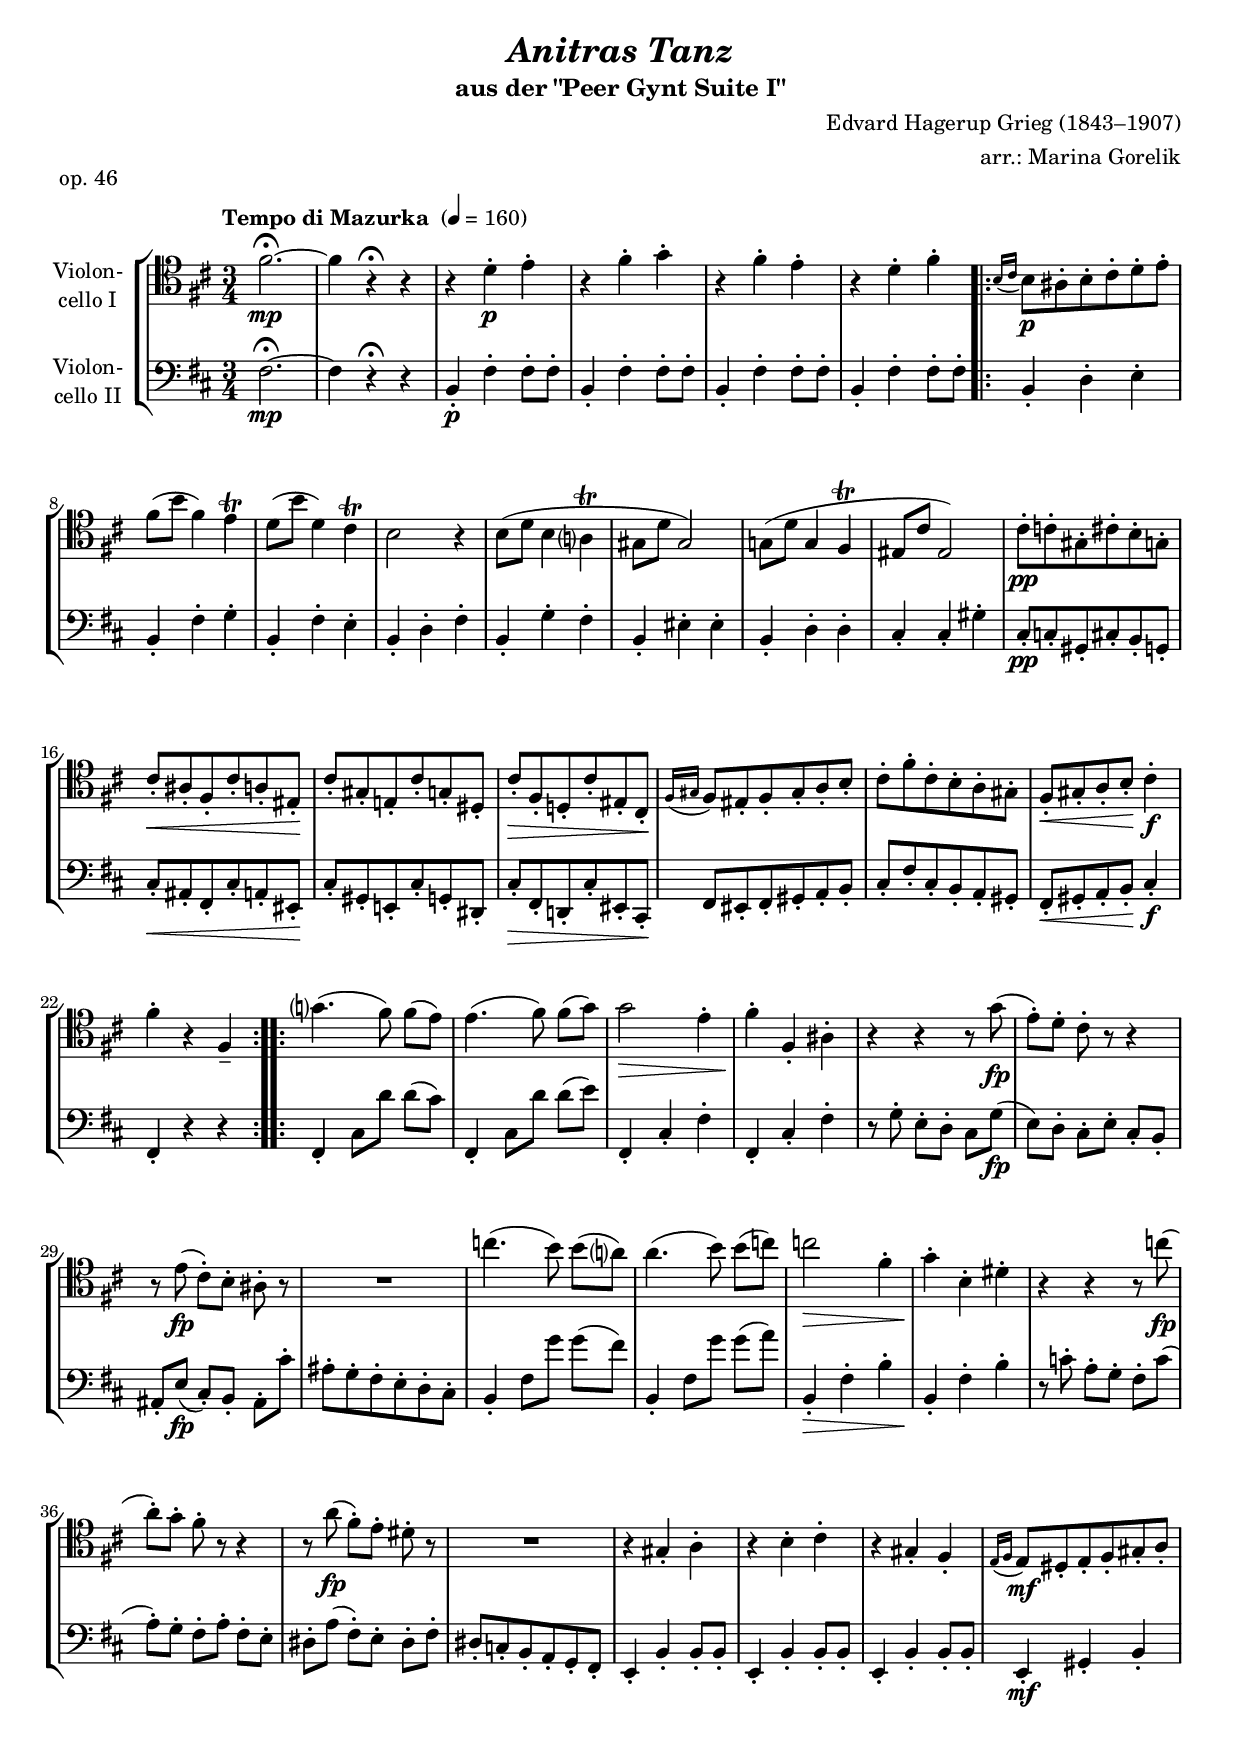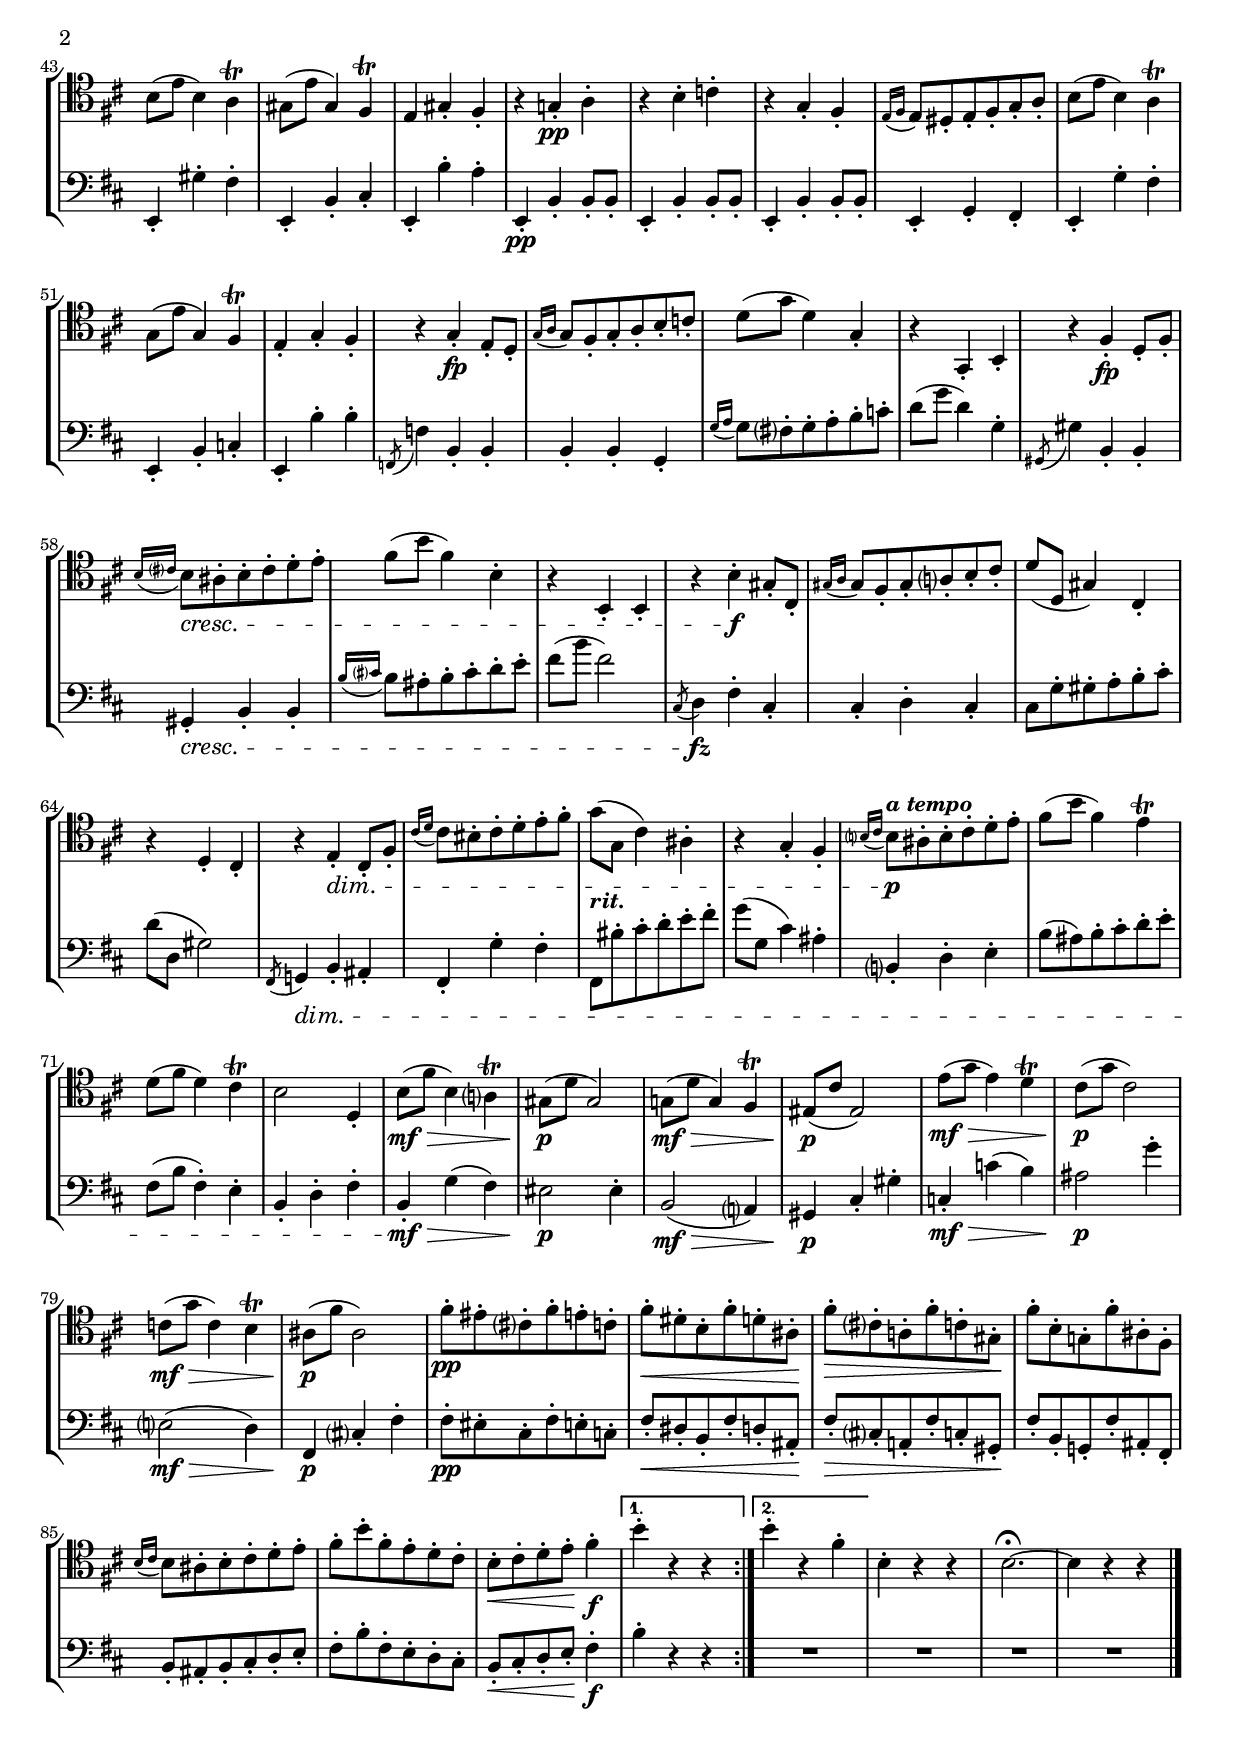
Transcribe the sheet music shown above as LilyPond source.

\version "2.14.2"
\include "deutsch.ly"

#(set-global-staff-size 18.75)

\header {
  title     = \markup \bold \italic "Anitras Tanz"
  subtitle  = "aus der \"Peer Gynt Suite I\""
  composer  = "Edvard Hagerup Grieg (1843–1907)"
  arranger  = "arr.: Marina Gorelik"
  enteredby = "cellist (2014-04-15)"
  piece     = "op. 46"
}

voiceconsts = {
  \key a \minor
  \time 3/4
  \clef "bass"
  %\numericTimeSignature
  \compressFullBarRests
  \tempo "Tempo di Mazurka " 4=160
}

mihi = "clarinet"
milo = "bassoon"

atem = \markup \bold \italic "a tempo"
rit  = \markup \bold \italic "rit."

va = \relative c' {
  \voiceconsts
  \clef "tenor"

  e2.~\fermata\mp
  e4 r\fermata r
  r c-.\p d-.
  r e-. f-.
  r e-. d-.
  r c-. e-.  
  \repeat volta 2 {
    \appoggiatura { a,16[ h] } a8\p gis-. a-. h-. c-. d-.
    e( a e4) d\trill
    c8( a' c,4) h\trill

    a2 r4
    a8( c a4 g?\trill
    fis8 c' fis,2)
    f!8( c' f,4 e\trill
    dis8 h' dis,2)
    h'8-.\pp b-. fis-. h-. a-. f-.
    h-.\< gis-. e-. h'-. g-. dis-.\!
    h'-. fis-. d!-. h'-. f-. cis-.

    h'-.\> e,-. c!-. h'-. dis,-. h-.\!
    \appoggiatura { e16[ fis] } e8 dis-. e-. fis-. g-. a-.
    h-. e-. h-. a-. g-. fis-.
    e-.\< fis-. g-. a-.\! h4-.\f
    e-. r e,--
  }

  \repeat volta 2 {
    f'?4.( e8) e[( d)]
    d4.( e8) e[( f)]
    f2\> d4-.

    e-.\! e,-. gis-.
    r r r8 f'(\fp
    d)[-. c]-. h-. r r4
    r8 d(\fp h)[-. a]-. gis-. r
    R2.
    b'4.( a8) a[( g?)]
    g4.( a8) a[( b)]
    b2\> e,4-.
    f-.\! a,-. cis-.

    r r r8 b'(\fp
    g)[-. f]-. e-. r r4
    r8 g(\fp e)[-. d]-. cis-. r
    R2.
    r4 fis,-. g-.
    r a-. h-.
    r fis-. e-.
    \appoggiatura { d16[ e] } d8\mf cis-. d-. e-. fis-. g-.
    a( d a4) g\trill

    fis8( d' fis,4) e\trill
    d fis-. e-.
    r f!-.\pp g-.
    r a-. b-.
    r f-. e-.
    \appoggiatura { d16[ e] } d8 cis-. d-. e-. f-. g-.
    a( d a4) g\trill
    f8( d' f,4) e\trill
    d-. f-. e-.
    r f-.\fp d8-. c-.

    \appoggiatura { f16[ g] } f8 e-. f-. g-. a-. b-.
    c( f c4) f,-.
    r f,-. a-.
    r e'-.\fp c8-. e-.
    \appoggiatura { a16[ h?] } a8\cresc gis-. a-. h-. c-. d-.
    e( a e4) a,-.
    r a,-. a-.
    r a'-.\f fis8-. h,-.

    \appoggiatura { fis'16[ g] } fis8 e-. fis-. g?-. a-. h-.
    c( c, fis4) h,-.
    r c-. h-.
    r d-.\dim h8-. e-.
    \appoggiatura { h'16[ c] } h8 ais-. h-. c-. d-. e-.
    f(_\rit f, h4) gis-.
    r f-. e-.

    \appoggiatura { a?16[ h] } a8\p^\atem gis-. a-. h-. c-. d-.
    e( a e4) d\trill
    c8( e c4) h\trill
    a2 c,4-.
    a'8(\mf\> e' a,4) g?\trill
    fis8(\!\p c' fis,2)
    f!8(\mf\> c' f,4) e\trill
    dis8(\!\p h' dis,2)

    d'8(\mf\> f d4) c\trill
    h8(\!\p f' h,2)
    b8(\!\mf\> f' b,4) a\trill
    gis8(\!\p e' gis,2)
    e'8-.\pp dis-. h?-. e-. d-. b-.
    e-.\< cis-. a-. e'-. c-. gis-.\!
    e'-.\> h?-. g!-. e'-. b-. fis-.\!

    e'-. a,-. f!-. e'-. gis,-. e-.
    \appoggiatura { a16[ h] } a8 gis-. a-. h-. c-. d-.
    e-. a-. e-. d-. c-. h-.
    a-.\< h-. c-. d-.\! e4-.\f
  }
  \alternative {
    { a-. r r }
    { a-. r e-. }
  }
  a,-. r r
  a2.~\fermata
  a4 r r \bar "|."
}

vb = \relative c {
  \voiceconsts

  e2.~\fermata\mp
  e4 r\fermata r
  a,-.\p e'-. e8-. e-.
  a,4-. e'-. e8-. e-.
  a,4-. e'-. e8-. e-.
  a,4-. e'-. e8-. e-.
  \repeat volta 2 {
    \grace s8 a,4-. c-. d-.
    a-. e'-. f-.
    a,-. e'-. d-.

    a-. c-. e-.
    a,-. f'-. e-.
    a,-. dis-. dis-.
    a-. c-. c-.
    h-. h-. fis'-.
    h,8-.\pp b-. fis-. h-. a-. f-.
    h-.\< gis-. e-. h'-. g-. dis-.\!
    h'-. fis-. d!-. h'-. f-. cis-.

    h'-.\> e,-. c!-. h'-. dis,-. h-.\!
    e8 dis-. e-. fis-. g-. a-.
    h-. e-. h-. a-. g-. fis-.
    e-.\< fis-. g-. a-.\! h4-.\f
    e,-. r r
  }

  \repeat volta 2 {
    e-. h'8[ c'] c( h)
    e,,4-. h'8[ c'] c( d)
    e,,4-. h'-. e-.

    e,-. h'-. e-.
    r8 f-. d[-. c]-. h f'(\fp
    d) c-. h[-. d]-. h-. a-.
    gis-. d'(\fp h)[-. a]-. gis-. h'-.
    gis-. f-. e-. d-. c-. h-.
    a4-. e'8[ f'] f( e)
    a,,4-. e'8[ f'] f( g)
    a,,4-.\> e'-. a-.
    a,-.\! e'-. a-.

    r8 b-. g[-. f]-. e-. b'(
    g)-. f-. e[-. g]-. e-. d-.
    cis-. g'( e)[-. d]-. cis-. e-.
    cis-. b-. a-. g-. f-. e-.
    d4-. a'-. a8-. a-.
    d,4-. a'-. a8-. a-.
    d,4-. a'-. a8-. a-.
    d,4-.\mf fis-. a-.
    d,-. fis'-. e-.

    d,-. a'-. h-.
    d,-. a''-. g-.
    d,-.\pp a'-. a8-. a-.
    d,4-. a'-. a8-. a-.
    d,4-. a'-. a8-. a-.
    d,4-. f-. e-.
    d-. f'-. e-.
    d,-. a'-. b-.
    d,-. a''-. a-.
    \acciaccatura es,8 es'4 a,-. a-.

    a-. a-. f-.
    \appoggiatura { f'16[ g] } f8 e?-. f-. g-. a-. b-.
    c( f c4) f,-.
    \acciaccatura fis,8 fis'4 a,-. a-.
    fis-.\cresc a-. a-.
    \appoggiatura { a'16[ h?] } a8 gis-. a-. h-. c-. d-.
    e( a e2)
    \acciaccatura h,8 c4\fz e-. h-.

    h-. c-. h-.
    h8 f'-. fis-. g-. a-. h-.
    c( c, fis2)
    \acciaccatura e,8 f!4\dim a-. gis-.
    e-. f'-. e-.
    e,8 ais'-. h-. c-. d-. e-.
    f( f, h4) gis-.

    a,?-. c-. d-.
    a'8( gis) a-. h-. c-. d-.
    e,( a e4)-. d-.
    a-. c-. e-.
    a,-.\mf\> f'( e)
    dis2\!\p dis4-.
    a2(\mf\> g?4)
    fis\!\p h-. fis'-.

    b,-.\mf\> b'( a)
    gis2\!\p f'4-.
    d,?2(\mf\> c4)
    e,\p h'?-. e-.
    e8-.\pp dis-. h-. e-. d-. b-.
    e-.\< cis-. a-. e'-. c-. gis-.\!
    e'-.\> h?-. g!-. e'-. b-. fis-.\!

    e'-. a,-. f!-. e'-. gis,-. e-.
    a-. gis-. a-. h-. c-. d-.
    e-. a-. e-. d-. c-. h-.
    a-.\< h-. c-. d-.\! e4-.\f
  }
  \alternative {
    { a-. r r }
    { R2. }
  }
  R2.*3 \bar "|."
}


music = \new StaffGroup <<
      \new Staff {
	\set Staff.midiInstrument = \mihi
	\set Staff.instrumentName = \markup \center-column { "Violon-" "cello I" }
	\transpose a h { \va }
      }

      \new Staff {
	\set Staff.midiInstrument = \milo
	\set Staff.instrumentName = \markup \center-column { "Violon-" "cello II" }
	\transpose a h { \vb }
      }
>>

\book {
  \score {
    \music
    \layout {}
  }

  \score {
    \unfoldRepeats \music

    \midi {
      \context {
        \Score
      }
    }
  }
}
